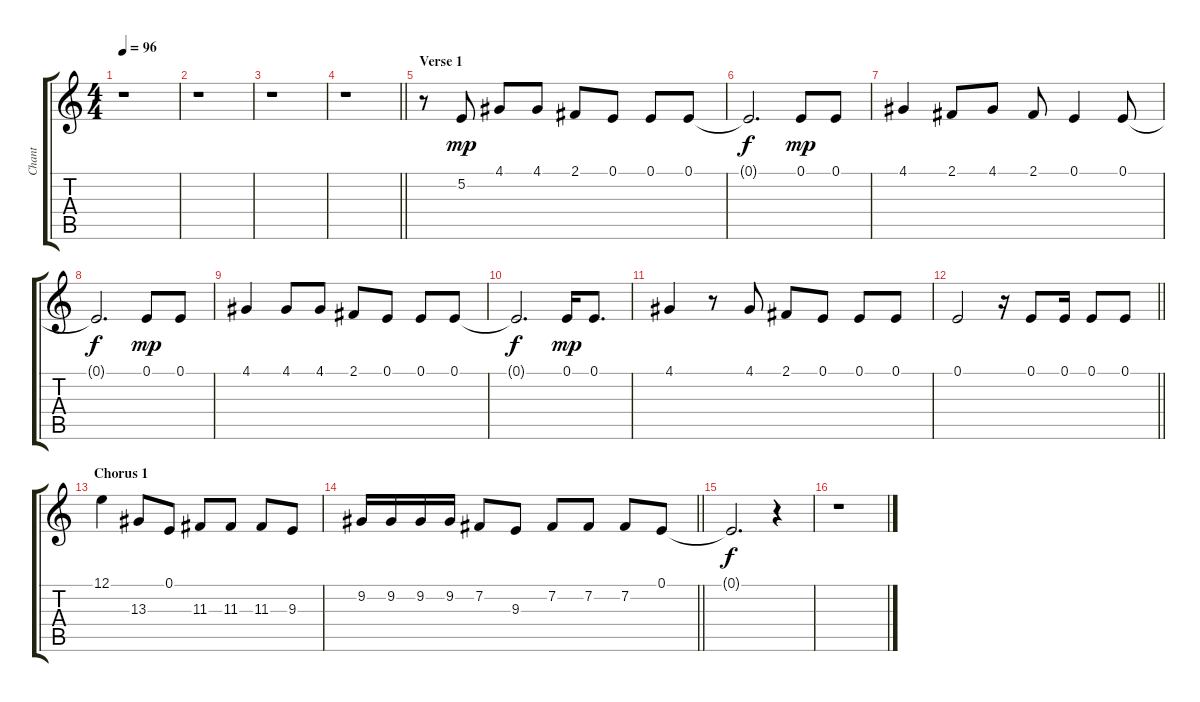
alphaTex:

\track ("Chant" "Chant") {instrument synthvoice}
\staff {score tabs}
\tuning (E4 B3 G3 D3 A2 E2) {hide}
\ts (4 4)
\tempo 96
\clef g2
\ks c
r.1{dy mp instrument synthvoice} |
r.1 |
r.1 |
\barLineRight lightlight
r.1 |
\section ("" "Verse 1")
r.8 5.2.8 4.1.8 4.1.8 2.1.8 0.1.8 0.1.8 0.1.8 |
0.1{t}.2{d dy f} 0.1.8{dy mp} 0.1.8 |
4.1.4 2.1.8 4.1.8 2.1.8 0.1.4 0.1.8 |
0.1{t}.2{d dy f} 0.1.8{dy mp} 0.1.8 |
4.1.4 4.1.8 4.1.8 2.1.8 0.1.8 0.1.8 0.1.8 |
0.1{t}.2{d dy f} 0.1.16{dy mp} 0.1.8{d} |
4.1.4 r.8 4.1.8 2.1.8 0.1.8 0.1.8 0.1.8 |
\barLineRight lightlight
0.1.2 r.16 0.1.8 0.1.16 0.1.8 0.1.8 |
\section ("" "Chorus 1")
12.1.4 13.3.8 0.1.8 11.3.8 11.3.8 11.3.8 9.3.8 |
\barLineRight lightlight
9.2.16 9.2.16 9.2.16 9.2.16 7.2.8 9.3.8 7.2.8 7.2.8 7.2.8 0.1.8 |
0.1{t}.2{d dy f} r.4 |
r.1
